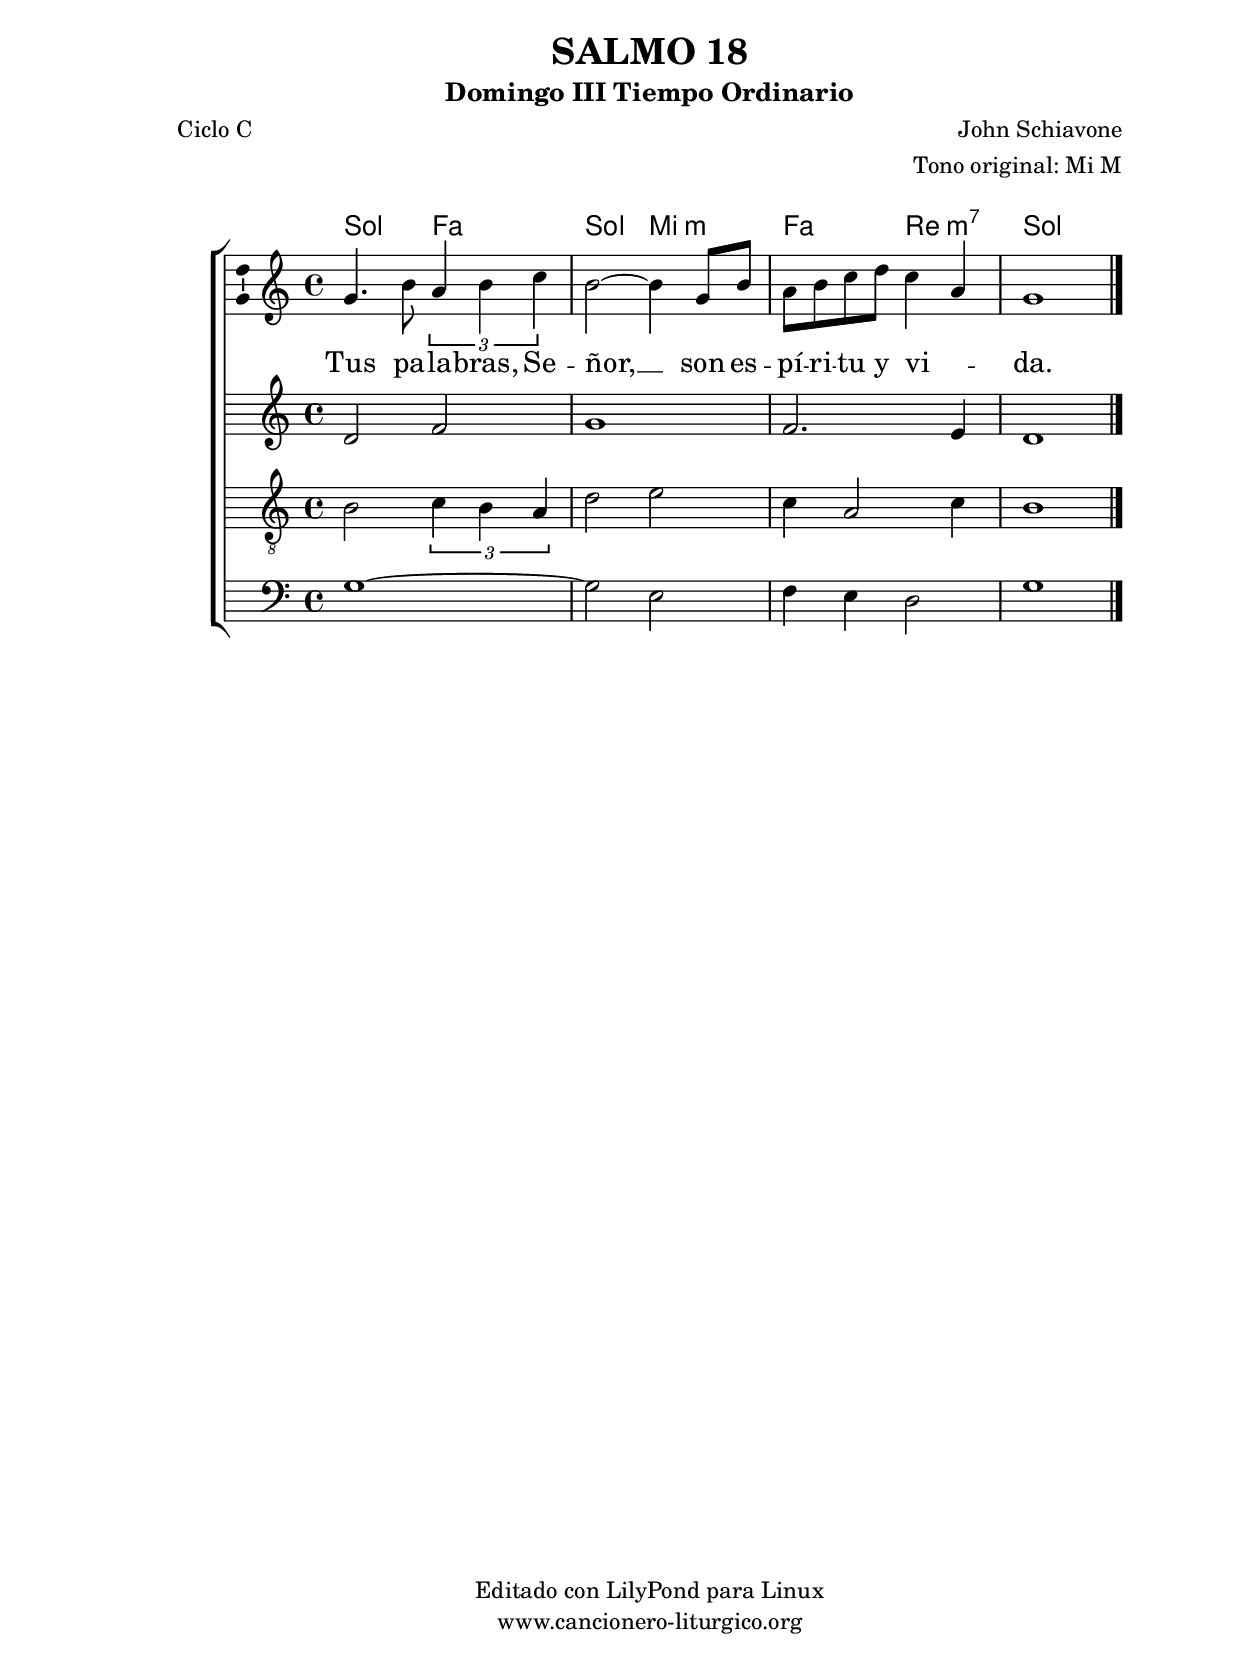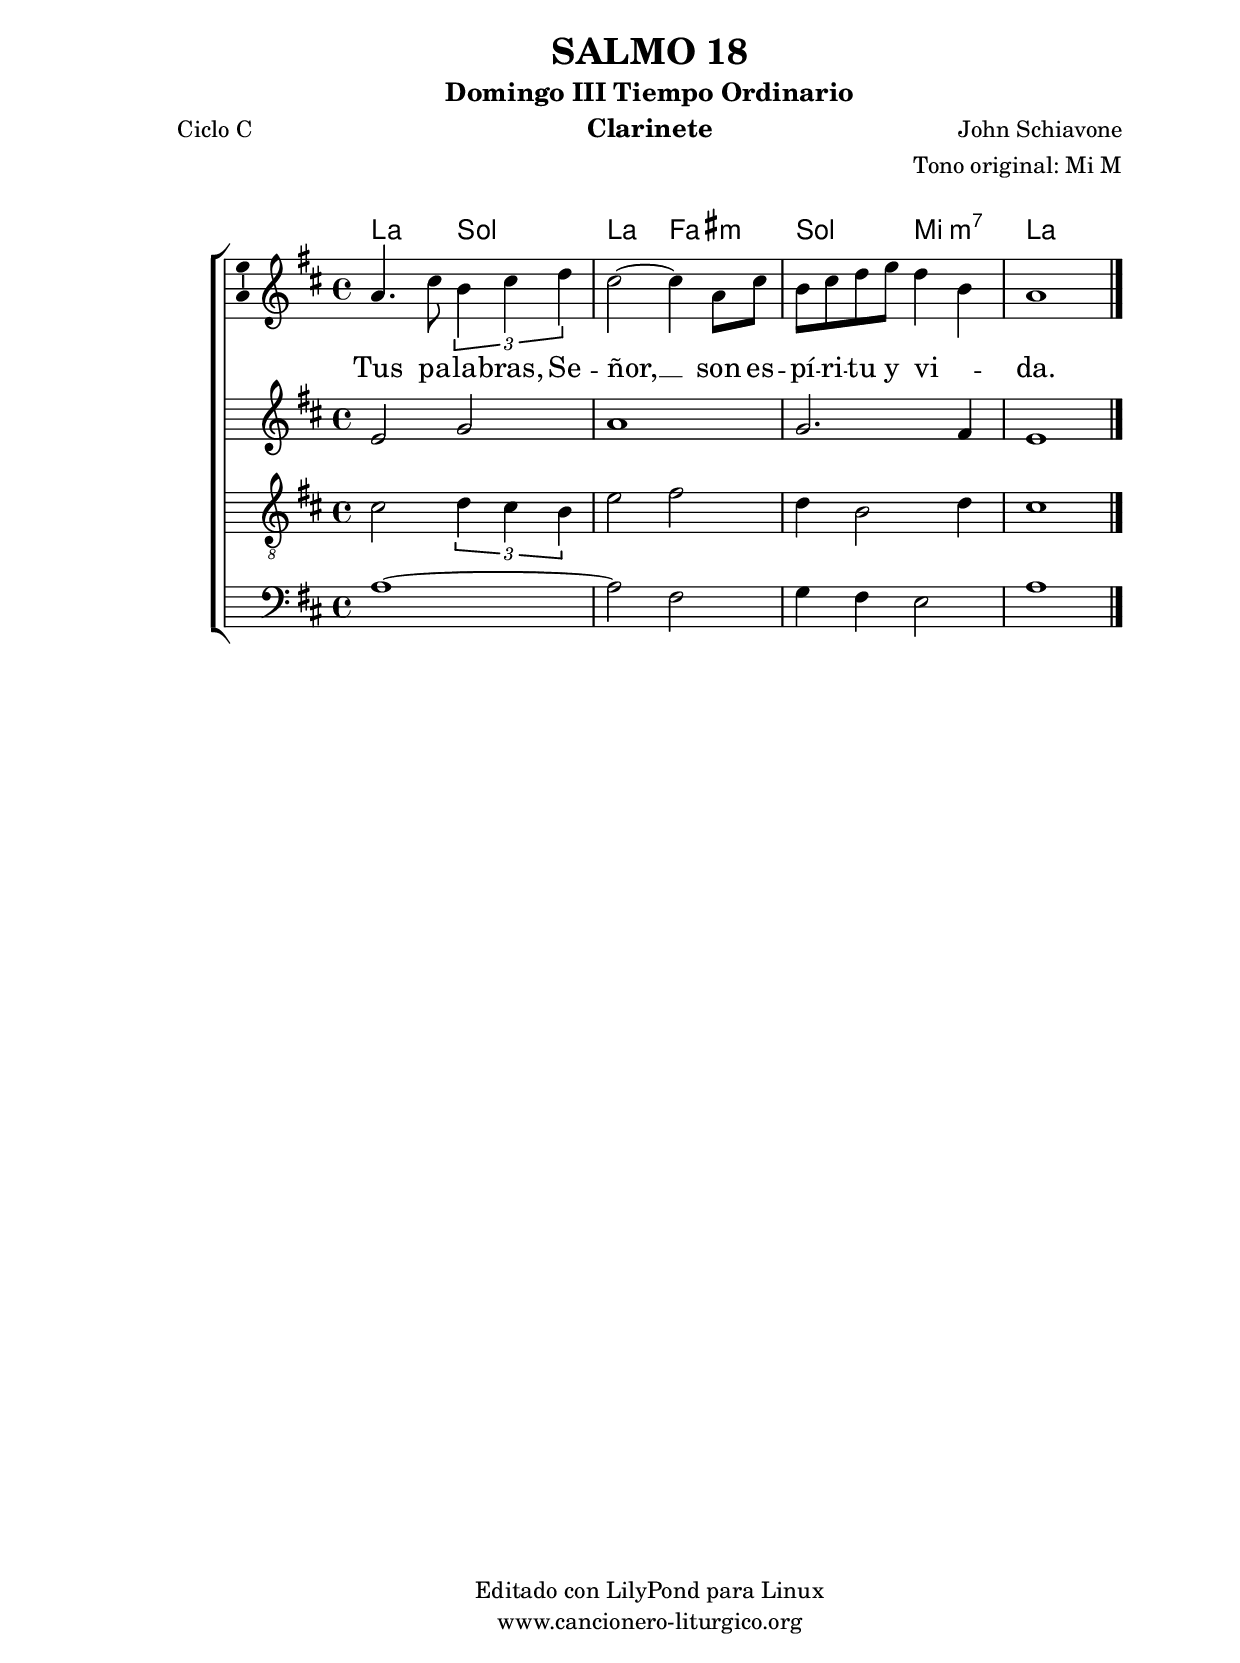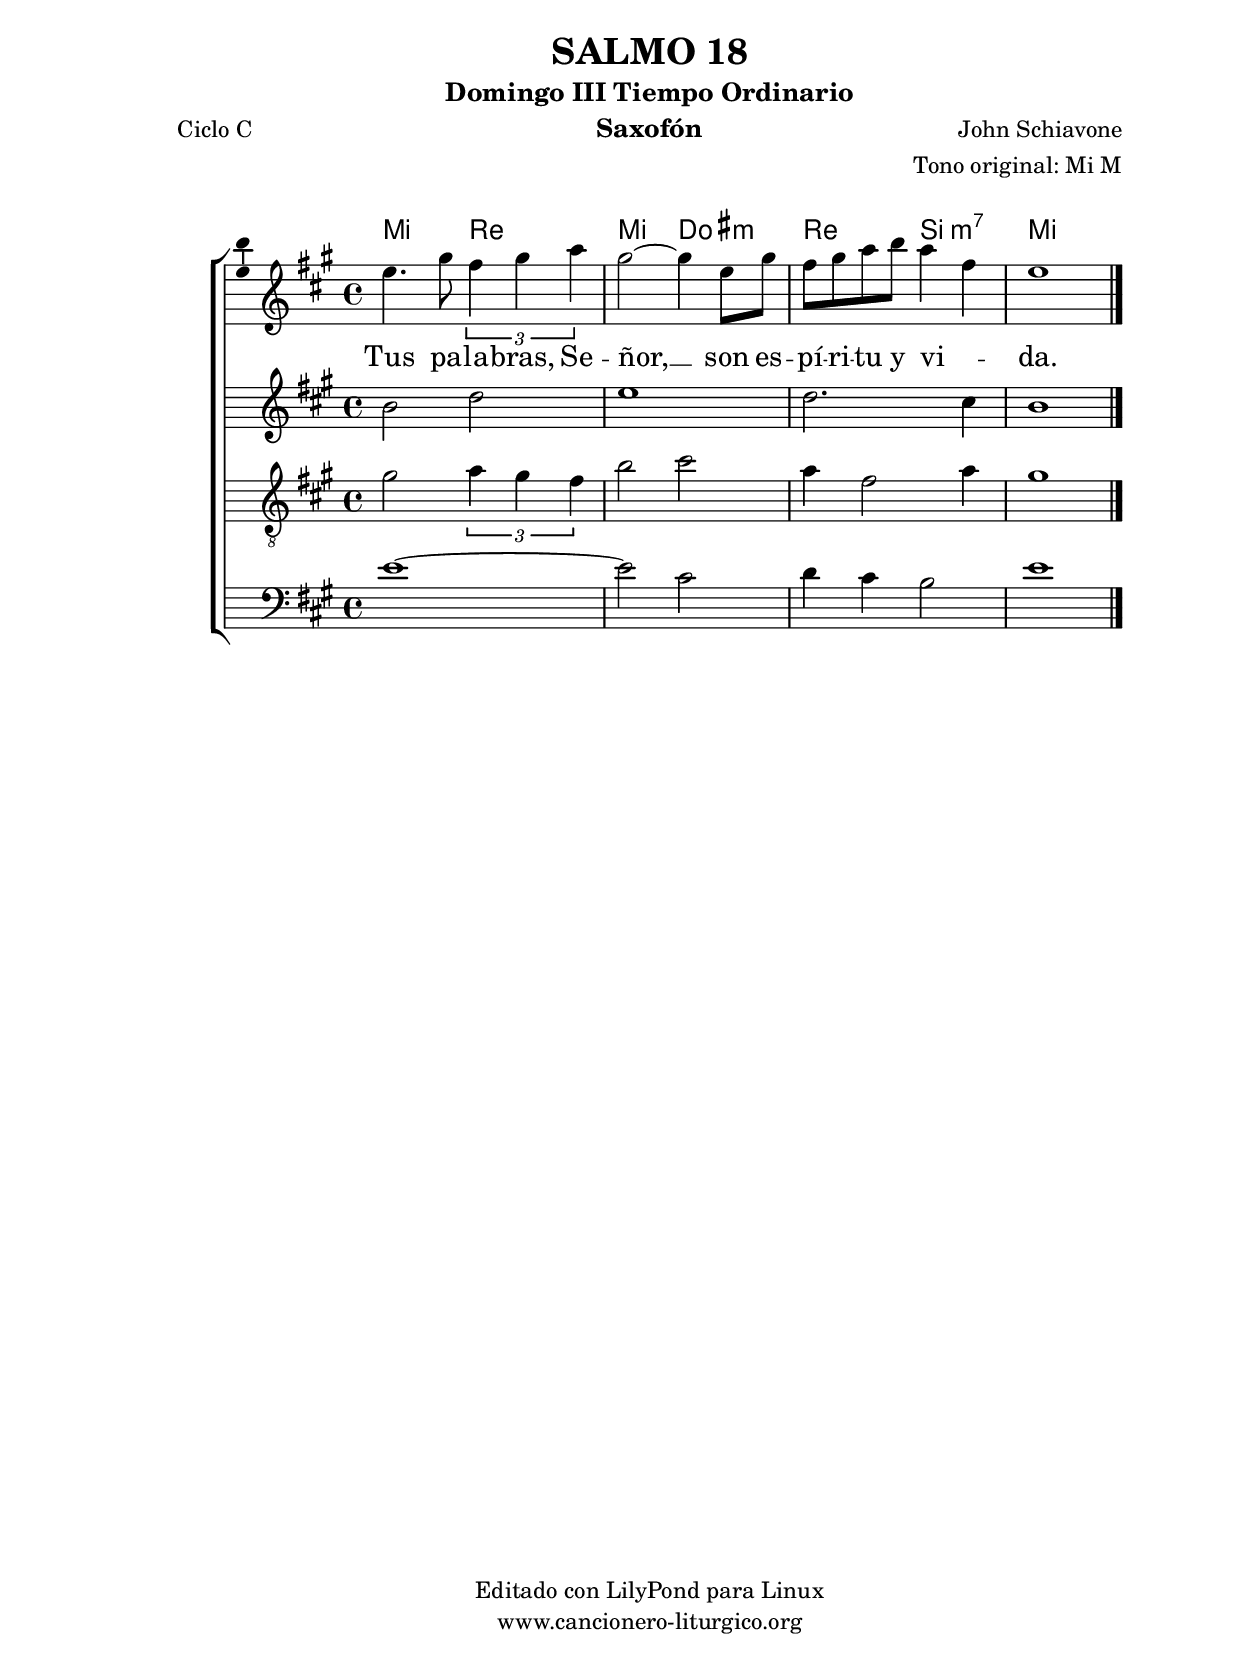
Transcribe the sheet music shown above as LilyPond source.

%
%para convertir .midi en .wav:
%timidity filename.midi -Ow -o finename.wav
%
%
%Para convertir de .wav a .mp3:
%lame -h -m j filename.wav
%
%
%para escuchar el midi:
%timidity nombrefichero.midi
%


%versión de lilypond para la que se ha escrito esta partitura:
\version "2.16.0"

	%Tamaño papel
	#(set-default-paper-size "a4")
	%Tamaño partitura
	#(set-global-staff-size 20)
	%No responde al pulsar sobre una nota
	#(ly:set-option 'point-and-click #f)

%parámetros del encabezamiento:
\header {
	title = "SALMO 18"
	subtitle = "Domingo III Tiempo Ordinario"
	composer = "John Schiavone"
	poet = "Ciclo C"
	meter = ""
	arranger = "Tono original: Mi M"
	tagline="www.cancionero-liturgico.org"
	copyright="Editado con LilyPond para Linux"
	}

%parámetros asociados al papel:
\paper  {
	oddHeaderMarkup = \markup {\fill-line { \on-the-fly #not-first-page \fromproperty #'header:title \on-the-fly #not-first-page \fromproperty #'header:composer }}
	evenHeaderMarkup = \markup {\fill-line { \fromproperty #'header:composer \fromproperty #'header:title }}
	#(set-paper-size "a4")
	print-page-number = ##f
	first-page-number = 1
	print-first-page-number = ##f
%	head-separation = 3.0 \cm
	top-margin = 2.0 \cm
	bottom-margin = 0.5\cm
%%%	bottom-margin = -1.0\cm
	left-margin = 3.0 \cm
	line-width = 16.0 \cm 
	indent = 8\mm
	interscoreline = 2.\mm
	between-system-space = 15\mm
%	para que las partituras no llenen la hoja:
	ragged-bottom = ##t
%	idem para la última hoja:
	ragged-last-bottom = ##f
%	para que las partituras llenen el ancho del papel:
	ragged-last = ##f
	after-title-space = 2.5 \cm
%page-count=1
%system-count=8

	%Flexible Vertical Spacing
%	markup-markup-spacing =
%	#'((basic-distance . 15) (minimum-distance . 15) (padding . 3))
	markup-system-spacing =
	#'((basic-distance . 15) (minimum-distance . 15) (padding . 3))
	system-system-spacing =
	#'((basic-distance . 15) (minimum-distance . 15) (padding . 3))
	score-system-spacing =
	#'((basic-distance . 15) (minimum-distance . 15) (padding . 5))
%	top-system-spacing = % header
%	#'((basic-distance . 8) (minimum-distance . 0) (padding . 3))
%	top-markup-spacing =
%	#'((basic-distance . 20) (minimum-distance . 20) (padding . 3))
	last-bottom-spacing = % footer
	#'((basic-distance . 5) (minimum-distance . 5) (padding . 3))
%	score-markup-spacing =
%	#'((basic-distance . 16) (minimum-distance . 13) (padding . 3))

	}


%parámetros que afectan a toda la partitura:
global =  {
	%clave de sol (G):
	\clef G
	%armadura:
	\transpose e g
	\key a \major
	\tempo 4=80
	\set Score.tempoHideNote = ##t
	}


acordes = {
	\italianChords
	\chordmode {
	\transpose e g
{
e2 d e cis:m d4 d b2:m7 e1
	}
	}
}


melodia = 
	\transpose e g
{
	\relative c'{
	\time 4/4

e4. gis8 \times 2/3 { fis4 gis a }
gis2~gis4 e8 gis
fis8 gis a b a4 fis
e1

	\bar "|."
	}
	}

melodiados = 
	\transpose e g
{
	\relative c'{
	\time 4/4

b2 d
e1
d2. cis4
b1

	\bar "|."
	}
	}


melodiatres = 
	\transpose e g
{
	\relative c'{

%clave de sol octava baja (G_8):
\clef "G_8"

	\time 4/4

gis2 \times 2/3 { a4 gis fis }
b2 cis
a4 fis2 a4
gis1

	\bar "|."
	}
	}

melodiacuatro = 
	\transpose e g
{
	\relative c{

%clave de fa (F):
\clef F
%clave de sol octava baja (G_8):
%\clef "G_8"

	\time 4/4

e1~
e2 cis
d4 cis b2
e1

	\bar "|."
	}
	}

texto = \lyricmode {
Tus pa -- la -- bras, Se -- ñor, __ son es -- pí -- ri -- tu y vi -- _ da.
	}


acordesStaff = \context ChordNames = acordesStaff <<
	\set chordChanges = ##t
	\acordes
	>>


vozStaff = \context Voice = vozStaff
\with {\consists "Ambitus_engraver"}
<<
%	\set Staff.instrumentName = ""
%	\set Staff.shortInstrumentName = ""
%	\set Staff.midiInstrument = #"clarinet"
%	\set Staff.midiInstrument = #"cello"
%	\set Staff.midiInstrument = #"flute"
	\set Staff.midiInstrument = #"electric guitar (jazz)"
%	\set Staff.midiInstrument = #"english horn"
%	\set Staff.midiInstrument = #"violin"
%	\set Staff.midiInstrument = #"glockenspiel"
	\set Staff.midiMinimumVolume = #0.7
	\set Staff.midiMaximumVolume = #0.9
	\global
	\melodia
	>>

vozdosStaff = \context Voice = vozdosStaff
<<
%	\set Staff.instrumentName = "Clarinete 1"
%	\set Staff.shortInstrumentName = "C1"
	\override Staff.StaffSymbol #'staff-space = #(magstep -0.35)
	\set Staff.midiInstrument = #"english horn"
	\set Staff.midiMinimumVolume = #0.4
	\set Staff.midiMaximumVolume = #0.5
	\global
	\melodiados
	>>

voztresStaff = \context Voice = voztresStaff
<<
%	\set Staff.instrumentName = "Clarinete 2"
%	\set Staff.shortInstrumentName = "C2"
	\override Staff.StaffSymbol #'staff-space = #(magstep -0.35)
	\set Staff.midiInstrument = #"violin"
	\set Staff.midiMinimumVolume = #0.4
	\set Staff.midiMaximumVolume = #0.5
	\global
	\melodiatres
	>>

vozcuatroStaff = \context Voice = vozcuatroStaff
<<
%	\set Staff.instrumentName = "Saxofón"
%	\set Staff.shortInstrumentName = "S"
%	\set Staff.instrumentName = "Bajo"
%	\set Staff.shortInstrumentName = "B"
	\override Staff.StaffSymbol #'staff-space = #(magstep -0.35)
	\set Staff.midiInstrument = #"electric bass (finger)"
	\set Staff.midiMinimumVolume = #0.9
	\set Staff.midiMaximumVolume = #0.9
%Cambio tono para saxofón (DESDE tono de clarinete)
%El segundo comando escribe la partitura en el tono del saxofón
%El primer comando hace que el fichero midi, a pesar de lo anterior, suene en el mismo tono que el resto de la partitura
%%%%%\transposition f'
%%%%%\transpose d a,
{
	\global
	\melodiacuatro
}
	>>

textoStaff = \context Lyrics = textoStaff <<
	\lyricsto vozStaff \texto
	>>


\book {
	\score {
		\context ChoirStaff {
%			\override StaffGroup.SystemStartBracket #'collapse-height = #1
%			\override Score.SystemStartBar #'collapse-height = #1
			<<
			\acordesStaff
			\vozStaff
			\textoStaff
			\vozdosStaff
			\voztresStaff
			\vozcuatroStaff
			>>
			}
		\layout {
	    		\context {
				\Lyrics
				\override LyricText #'font-size = #2
				}
	   		 \context {
				\Score
				%fontSize = #3
				\override StaffSymbol #'staff-space = #(magstep +3)
				%\override Beam #'thickness = #0.55
				%\override SpacingSpanner #'spacing-increment = #1.0
				%\override Slur #'height-limit = #1.5
				}
			}
		}
	\score {
		\unfoldRepeats
		\context ChoirStaff {
			<<
			\acordesStaff
			\vozStaff
			\vozdosStaff
			\voztresStaff
			\vozcuatroStaff
			>>
			}
		\midi {
	  		\context {
	  			\Score
				tempoWholesPerMinute = #(ly:make-moment 70 4)
				}
			}
		}
	}

%Partitura para clarinete
#(define output-suffix "C")
\book {
	\header{
		instrument = "Clarinete"
		}
	\score {
		\context ChoirStaff {
%			\override StaffGroup.SystemStartBracket #'collapse-height = #1
%			\override Score.SystemStartBar #'collapse-height = #1
\transpose c d
			<<
			\acordesStaff
			\vozStaff
			\textoStaff
			\vozdosStaff
			\voztresStaff
			\vozcuatroStaff
			>>
			}
		\layout {
	    		\context {
				\Lyrics
				\override LyricText #'font-size = #2
				}
	   		 \context {
				\Score
				%fontSize = #3
				\override StaffSymbol #'staff-space = #(magstep +3)
				%\override Beam #'thickness = #0.55
				%\override SpacingSpanner #'spacing-increment = #1.0
				%\override Slur #'height-limit = #1.5
				}
			}
		}
	}

%Partitura para saxofón
#(define output-suffix "S")
\book {
	\header{
		instrument = "Saxofón"
		}
	\score {
		\context ChoirStaff {
%			\override StaffGroup.SystemStartBracket #'collapse-height = #1
%			\override Score.SystemStartBar #'collapse-height = #1
\transpose c a
			<<
			\acordesStaff
			\vozStaff
			\textoStaff
			\vozdosStaff
			\voztresStaff
			\vozcuatroStaff
			>>
			}
		\layout {
	    		\context {
				\Lyrics
				\override LyricText #'font-size = #2
				}
	   		 \context {
				\Score
				%fontSize = #3
				\override StaffSymbol #'staff-space = #(magstep +3)
				%\override Beam #'thickness = #0.55
				%\override SpacingSpanner #'spacing-increment = #1.0
				%\override Slur #'height-limit = #1.5
				}
			}
		}
	}

